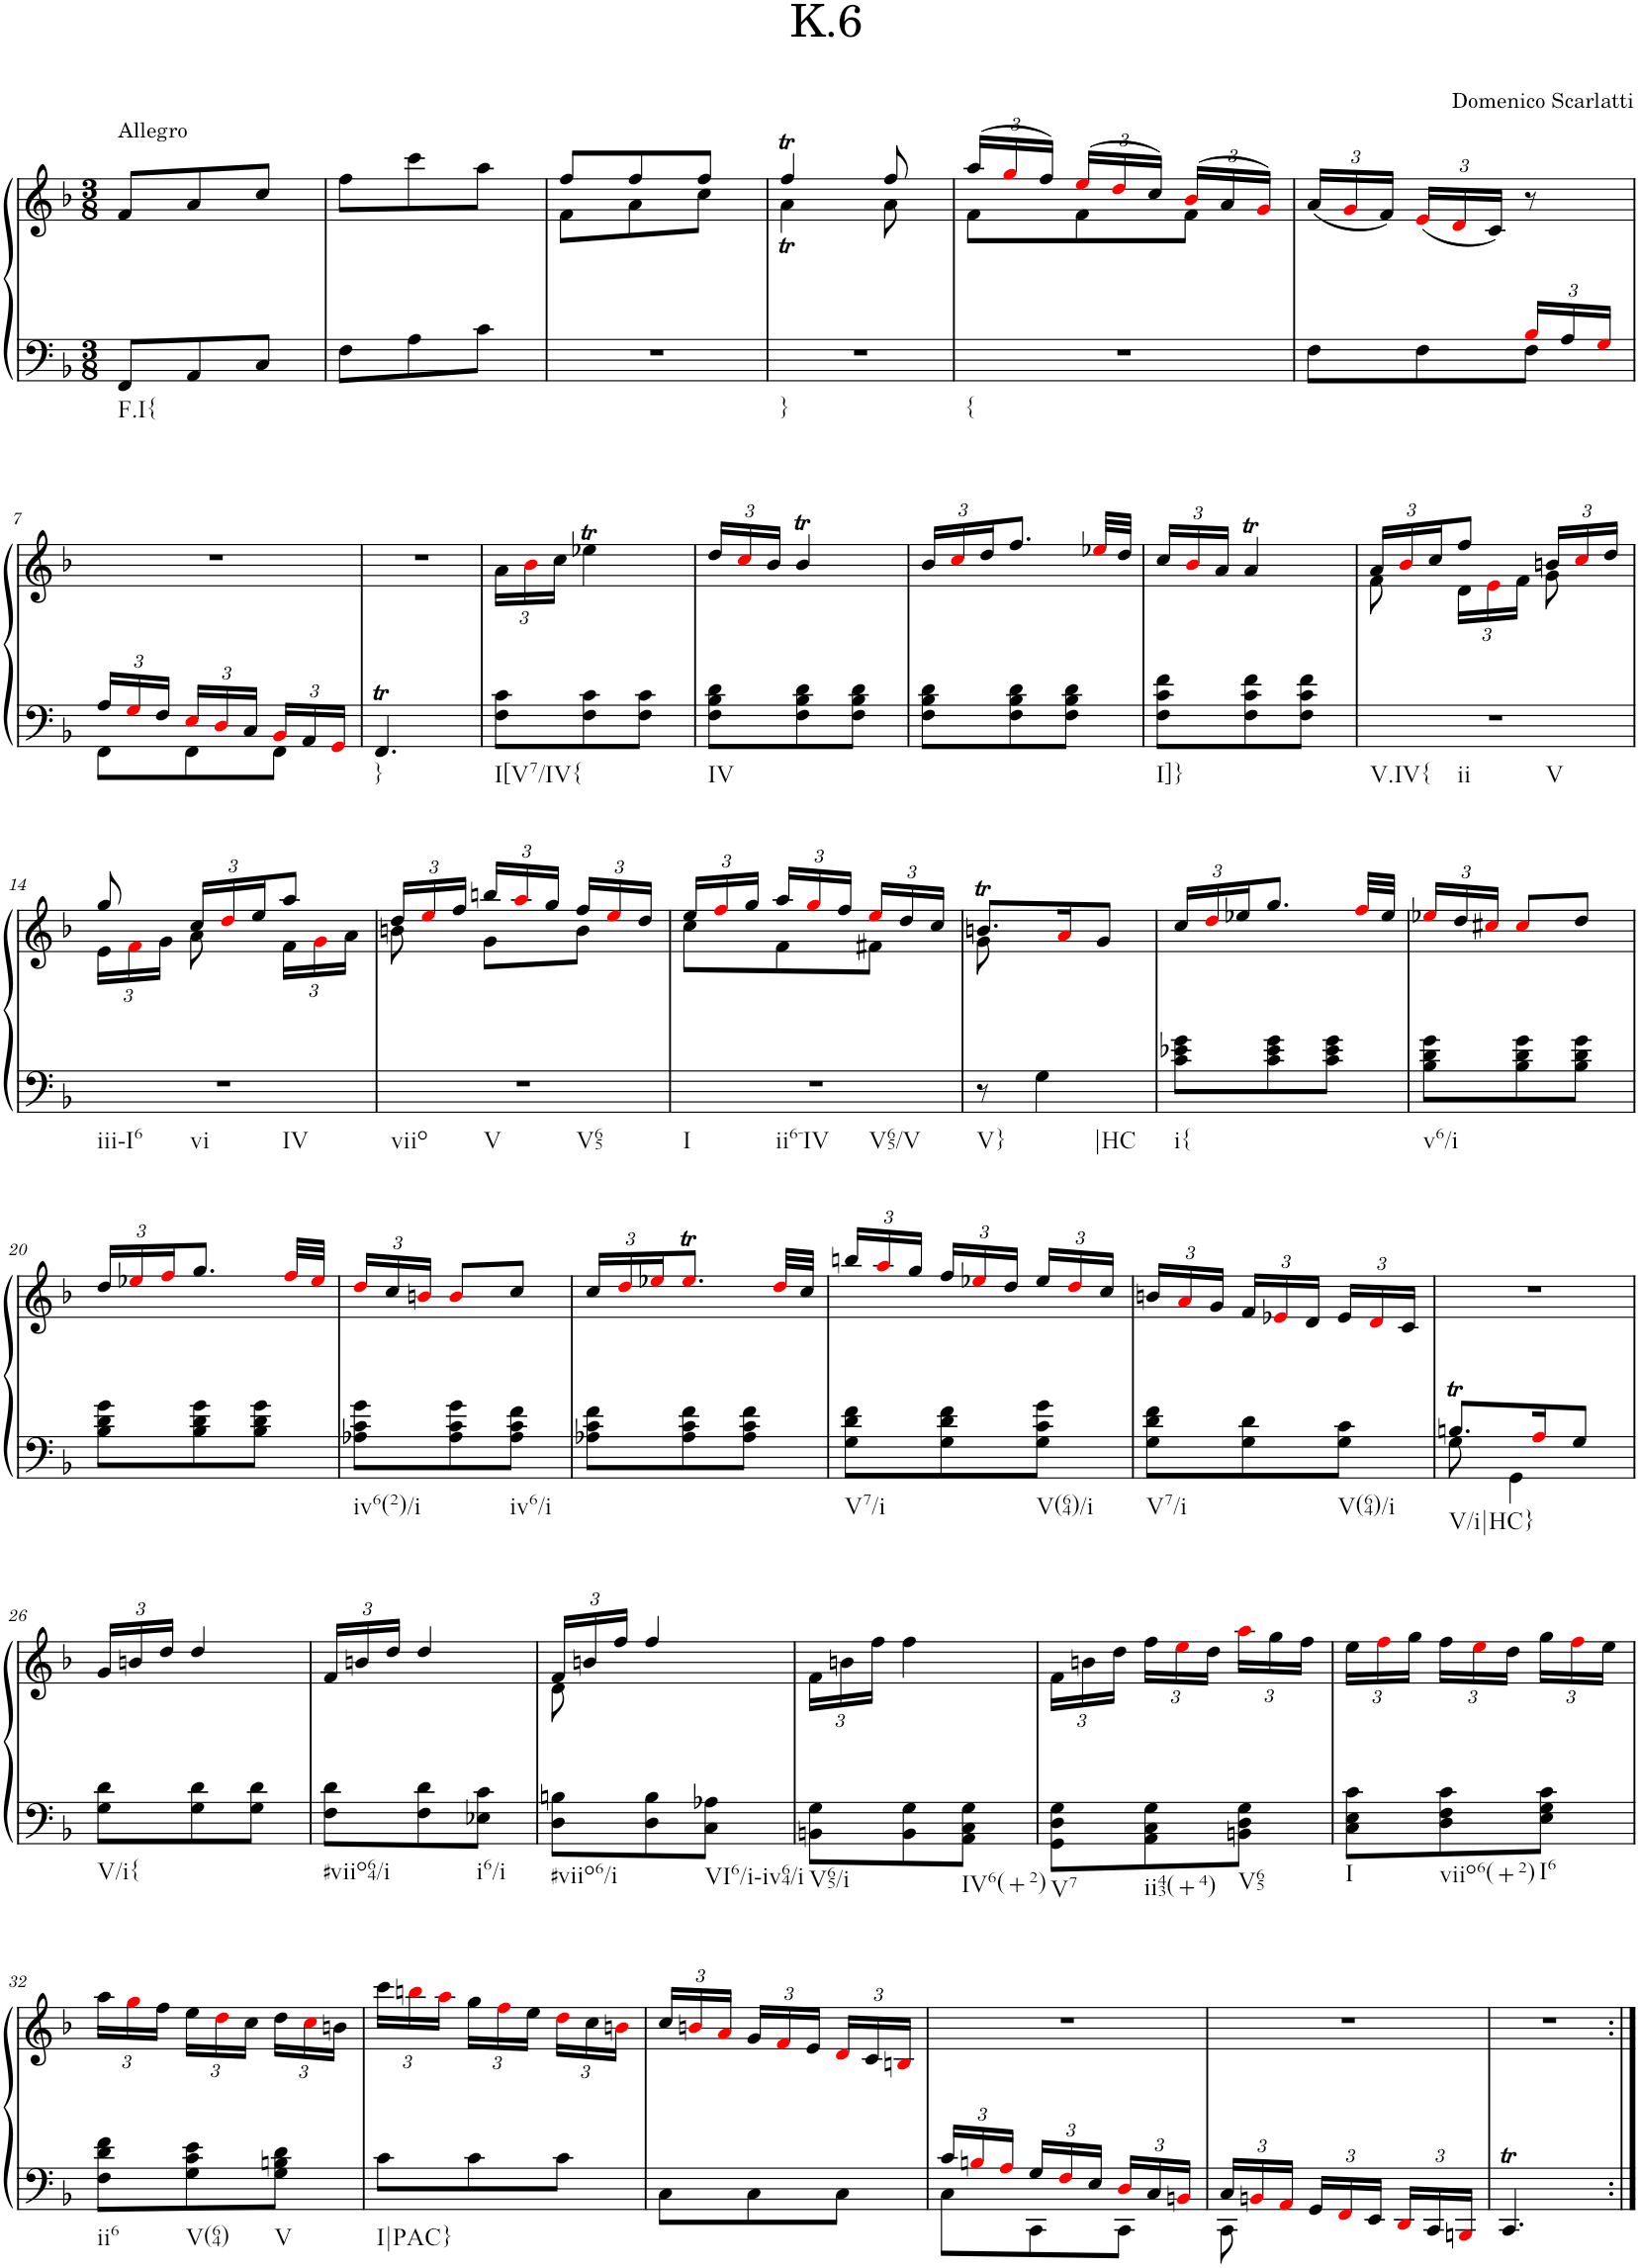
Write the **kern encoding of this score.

**kern	**kern
*part1	*part1
*staff2	*staff1
*I"Piano	*
*I'Pno.	*
*clefF4	*clefG2
*k[b-]	*k[b-]
*M3/8	*M3/8
=1	=1
!	!LO:TX:a:t=Allegro
!LO:TX:b:t=F.I{	!
8FF/L	8f/L
8AA/	8a/
8C/J	8cc/J
=2	=2
8F\L	8ff\L
8A\	8ccc\
8c\J	8aa\J
=3	=3
*	*^
4.r	8ff/L	8f\L
.	8ff/	8a\
.	8ff/J	8cc\J
=4	=4	=4
!LO:TX:b:t=}	!	!
4.r	4ffT/	4at\
.	8ff/	8a\
=5	=5	=5
*	*Xbrackettup	*
!LO:TX:b:t={	!	!
4.r	(24aa/LL	8f\L
.	24ggi/	.
.	24ff/JJ)	.
.	(24eei/LL	8f\
.	24ddi/	.
.	24cc/JJ)	.
.	(24b-i/LL	8f\J
.	24a/	.
.	24gi/JJ)	.
*	*v	*v
=6	=6
*^	*
4ryy	8F\L	(24a/LL
.	.	24gi/
.	.	24f/JJ)
.	8F\	(24ei/LL
.	.	24di/
.	.	24c/JJ)
*Xbrackettup	*	*
24B-i/LL	8F\J	8r
24A/	.	.
24Gi/JJ	.	.
!!LO:LB:g=z
=7	=7	=7
24A/LL	8FF\L	4.r
24Gi/	.	.
24F/JJ	.	.
24Ei/LL	8FF\	.
24Di/	.	.
24C/JJ	.	.
24BB-i/LL	8FF\J	.
24AA/	.	.
24GGi/JJ	.	.
*v	*v	*
=8	=8
!LO:TX:b:t=}	!
4.FFT/	4.r
=9	=9
!LO:TX:b:t=I[V7/IV{	!
8F\ 8c\L	24a\LL
.	24b-i\
.	24cc\JJ
8F\ 8c\	4ee-XT\
8F\ 8c\J	.
=10	=10
!LO:TX:b:t=IV	!
8F\ 8B-\ 8d\L	24dd/LL
.	24cci/
.	24b-/JJ
8F\ 8B-\ 8d\	4b-T/
8F\ 8B-\ 8d\J	.
=11	=11
8F\ 8B-\ 8d\L	24b-/LL
.	24cci/
.	24dd/J
8F\ 8B-\ 8d\	8.ff/J
8F\ 8B-\ 8d\J	.
.	32ee-Xi/LLL
.	32dd/JJJ
=12	=12
!LO:TX:b:t=I]}	!
8F\ 8c\ 8f\L	24cc/LL
.	24b-i/
.	24a/JJ
8F\ 8c\ 8f\	4at/
8F\ 8c\ 8f\J	.
=13	=13
*	*^
!LO:TX:b:t=V.IV{	!	!
!LO:TX:b:t=ii	!	!
!LO:TX:b:t=V	!	!
4.r	24a/LL	8f\
.	24b-i/	.
.	24cc/J	.
.	8ff/J	24d\LL
.	.	24ei\
.	.	24f\JJ
.	24bn/LL	8g\
.	24cci/	.
.	24dd/JJ	.
!!LO:LB:g=z	!!
=14	=14	=14
!LO:TX:b:t=iii-I6	!	!
!LO:TX:b:t=vi	!	!
!LO:TX:b:t=IV	!	!
4.r	8gg/	24e\LL
.	.	24fi\
.	.	24g\JJ
.	24cc/LL	8a\
.	24ddi/	.
.	24ee/J	.
.	8aa/J	24f\LL
.	.	24gi\
.	.	24a\JJ
=15	=15	=15
!LO:TX:b:t=viio	!	!
!LO:TX:b:t=V	!	!
!LO:TX:b:t=V65	!	!
4.r	24dd/LL	8bn\
.	24eei/	.
.	24ff/JJ	.
.	24bbn/LL	8g\L
.	24aai/	.
.	24gg/JJ	.
.	24ff/LL	8b\J
.	24eei/	.
.	24dd/JJ	.
=16	=16	=16
!LO:TX:b:t=I	!	!
!LO:TX:b:t=ii6-IV	!	!
!LO:TX:b:t=V65/V	!	!
4.r	24ee/LL	8cc\L
.	24ffi/	.
.	24gg/JJ	.
.	24aa/LL	8f\
.	24ggi/	.
.	24ff/JJ	.
.	24eei/LL	8f#X\J
.	24dd/	.
.	24cc/JJ	.
=17	=17	=17
!LO:TX:b:t=V}	!	!
8r	8.bnt/L	8g\
!LO:TX:b:t=|HC	!	!
4G\	.	4ryy
.	16ai/K	.
.	8g/J	.
*	*v	*v
=18	=18
!LO:TX:b:t=i{	!
8c\ 8e-X\ 8g\L	24cc/LL
.	24ddi/
.	24ee-X/J
8c\ 8e-\ 8g\	8.gg/J
8c\ 8e-\ 8g\J	.
.	32ffi/LLL
.	32ee-/JJJ
=19	=19
!LO:TX:b:t=v6/i	!
8B-\ 8d\ 8g\L	24ee-Xi/LL
.	24dd/
.	24cc#Xi/JJ
8B-\ 8d\ 8g\	8cc#i/L
8B-\ 8d\ 8g\J	8dd/J
!!LO:LB:g=z
=20	=20
8B-\ 8d\ 8g\L	24dd/LL
.	24ee-Xi/
.	24ffi/J
8B-\ 8d\ 8g\	8.gg/J
8B-\ 8d\ 8g\J	.
.	32ffi/LLL
.	32ee-i/JJJ
=21	=21
!LO:TX:b:t=iv6(2)/i	!
8A-X\ 8c\ 8g\L	24ddi/LL
.	24cc/
.	24bni/JJ
8A-\ 8c\ 8g\	8bi/L
!LO:TX:b:t=iv6/i	!
8A-\ 8c\ 8f\J	8cc/J
=22	=22
8A-X\ 8c\ 8f\L	24cc/LL
.	24ddi/
.	24ee-Xi/J
8A-\ 8c\ 8f\	8.ee-Ti/J
8A-\ 8c\ 8f\J	.
.	32ddi/LLL
.	32cc/JJJ
=23	=23
!LO:TX:b:t=V7/i	!
8G\ 8d\ 8f\L	24bbn/LL
.	24aai/
.	24gg/JJ
8G\ 8d\ 8f\	24ff/LL
.	24ee-Xi/
.	24dd/JJ
!LO:TX:b:t=V(64)/i	!
8G\ 8c\ 8g\J	24ee-/LL
.	24ddi/
.	24cc/JJ
=24	=24
!LO:TX:b:t=V7/i	!
8G\ 8d\ 8f\L	24bn/LL
.	24ai/
.	24g/JJ
8G\ 8d\	24f/LL
.	24e-Xi/
.	24d/JJ
!LO:TX:b:t=V(64)/i	!
8G\ 8c\J	24e-/LL
.	24di/
.	24c/JJ
=25	=25
*^	*
!LO:TX:b:t=V/i|HC}	!	!
8.Bnt/L	8G\	4.r
.	4GG\	.
16Ai/K	.	.
8G/J	.	.
*v	*v	*
!!LO:LB:g=z
=26	=26
!LO:TX:b:t=V/i{	!
8G\ 8d\L	24g/LL
.	24bn/
.	24dd/JJ
8G\ 8d\	4dd/
8G\ 8d\J	.
=27	=27
!LO:TX:b:t=#viio64/i	!
8F\ 8d\L	24f/LL
.	24bn/
.	24dd/JJ
8F\ 8d\	4dd/
!LO:TX:b:t=i6/i	!
8E-X\ 8c\J	.
=28	=28
*	*^
!LO:TX:b:t=#viio6/i	!	!
8D\ 8Bn\L	24f/LL	8d\
.	24bn/	.
.	24ff/JJ	.
8D\ 8B\	4ff/	4ryy
!LO:TX:b:t=VI6/i-iv64/i	!	!
8C\ 8A-X\J	.	.
*	*v	*v
=29	=29
!LO:TX:b:t=V65/i	!
8BBn\ 8G\L	24f\LL
.	24bn\
.	24ff\JJ
8BB\ 8G\	4ff\
!LO:TX:b:t=IV6(+2)	!
8AA\ 8C\ 8G\J	.
=30	=30
!LO:TX:b:t=V7	!
8GG\ 8D\ 8G\L	24f\LL
.	24bn\
.	24dd\JJ
!LO:TX:b:t=ii43(+4)	!
8AA\ 8C\ 8G\	24ff\LL
.	24eei\
.	24dd\JJ
!LO:TX:b:t=V65	!
8BBn\ 8D\ 8G\J	24aai\LL
.	24gg\
.	24ff\JJ
=31	=31
!LO:TX:b:t=I	!
8C\ 8E\ 8c\L	24ee\LL
.	24ffi\
.	24gg\JJ
!LO:TX:b:t=viio6(+2)	!
8D\ 8F\ 8c\	24ff\LL
.	24eei\
.	24dd\JJ
!LO:TX:b:t=I6	!
8E\ 8G\ 8c\J	24gg\LL
.	24ffi\
.	24ee\JJ
!!LO:LB:g=z
=32	=32
!LO:TX:b:t=ii6	!
8F\ 8d\ 8f\L	24aa\LL
.	24ggi\
.	24ff\JJ
!LO:TX:b:t=V(64)	!
8G\ 8c\ 8e\	24ee\LL
.	24ddi\
.	24cc\JJ
!LO:TX:b:t=V	!
8G\ 8Bn\ 8d\J	24dd\LL
.	24cci\
.	24bn\JJ
=33	=33
!LO:TX:b:t=I|PAC}	!
8c\L	24ccc\LL
.	24bbni\
.	24aai\JJ
8c\	24gg\LL
.	24ffi\
.	24ee\JJ
8c\J	24ddi\LL
.	24cc\
.	24bni\JJ
=34	=34
8C\L	24cc/LL
.	24bni/
.	24ai/JJ
8C\	24g/LL
.	24fi/
.	24e/JJ
8C\J	24di/LL
.	24c/
.	24Bni/JJ
=35	=35
*^	*
24c/LL	8C\L	4.r
24Bni/	.	.
24Ai/JJ	.	.
24G/LL	8CC\	.
24Fi/	.	.
24E/JJ	.	.
24Di/LL	8CC\J	.
24C/	.	.
24BBni/JJ	.	.
=36	=36	=36
24C/LL	8CC\	4.r
24BBni/	.	.
24AAi/JJ	.	.
24GG/LL	4ryy	.
24FFi/	.	.
24EE/JJ	.	.
24DDi/LL	.	.
24CC/	.	.
24BBBni/JJ	.	.
*v	*v	*
=37	=37
4.CCT/	4.r
=:|!	=:|!
*-	*-
